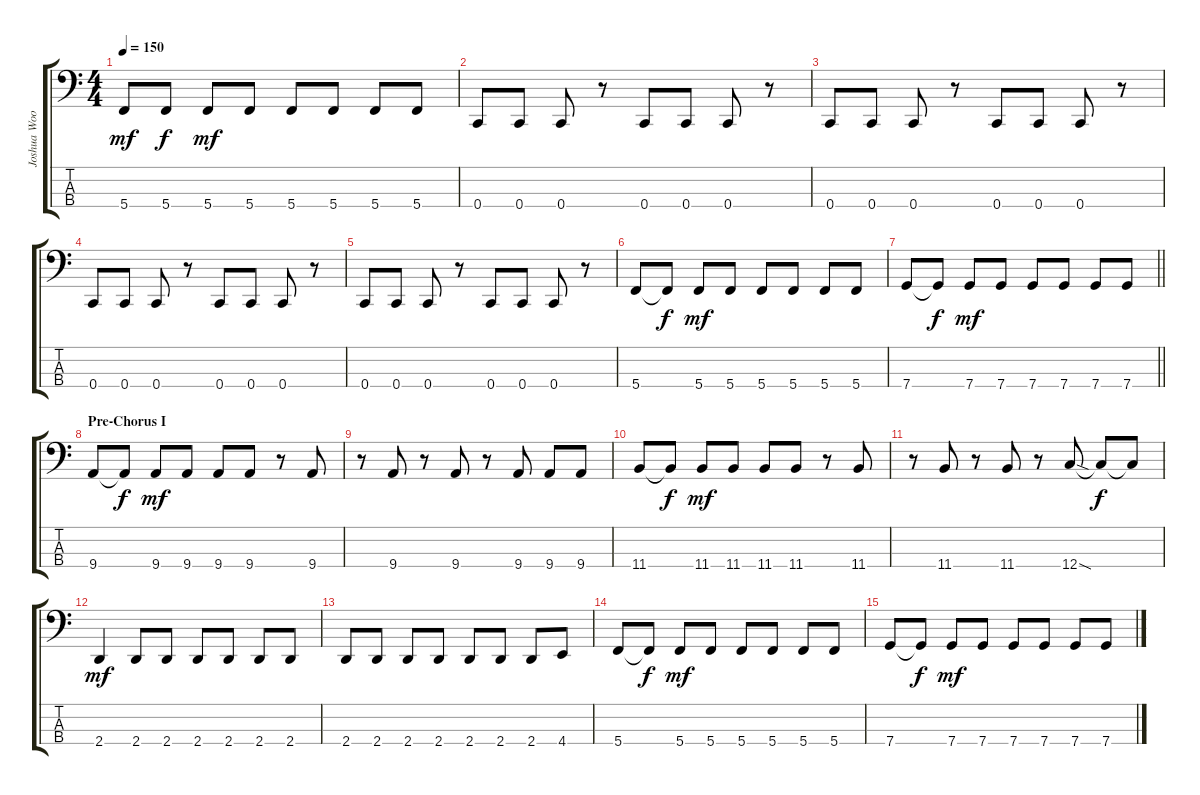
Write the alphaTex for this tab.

\track ("Joshua Woodard" "Joshua Woo") {instrument electricbassfinger}
\staff {score tabs}
\tuning (F2 C2 G1 C1) {hide}
\ts (4 4)
\tempo 150
\clef f4
\ks c
5.4.8{dy mf} 5.4.8{dy f} 5.4.8{dy mf} 5.4.8 5.4.8 5.4.8 5.4.8 5.4.8 |
0.4.8 0.4.8 0.4.8 r.8 0.4.8 0.4.8 0.4.8 r.8 |
0.4.8 0.4.8 0.4.8 r.8 0.4.8 0.4.8 0.4.8 r.8 |
0.4.8 0.4.8 0.4.8 r.8 0.4.8 0.4.8 0.4.8 r.8 |
0.4.8 0.4.8 0.4.8 r.8 0.4.8 0.4.8 0.4.8 r.8 |
5.4.8 5.4{t}.8{dy f} 5.4.8{dy mf} 5.4.8 5.4.8 5.4.8 5.4.8 5.4.8 |
\barLineRight lightlight
7.4.8 7.4{t}.8{dy f} 7.4.8{dy mf} 7.4.8 7.4.8 7.4.8 7.4.8 7.4.8 |
\section ("" "Pre-Chorus I")
9.4.8 9.4{t}.8{dy f} 9.4.8{dy mf} 9.4.8 9.4.8 9.4.8 r.8 9.4.8 |
r.8 9.4.8 r.8 9.4.8 r.8 9.4.8 9.4.8 9.4.8 |
11.4.8 11.4{t}.8{dy f} 11.4.8{dy mf} 11.4.8 11.4.8 11.4.8 r.8 11.4.8 |
r.8 11.4.8 r.8 11.4.8 r.8 12.4{sod}.8 12.4{t}.8{dy f} 12.4{t}.8 |
2.4.4{dy mf} 2.4.8 2.4.8 2.4.8 2.4.8 2.4.8 2.4.8 |
2.4.8 2.4.8 2.4.8 2.4.8 2.4.8 2.4.8 2.4.8 4.4.8 |
5.4.8 5.4{t}.8{dy f} 5.4.8{dy mf} 5.4.8 5.4.8 5.4.8 5.4.8 5.4.8 |
7.4.8 7.4{t}.8{dy f} 7.4.8{dy mf} 7.4.8 7.4.8 7.4.8 7.4.8 7.4.8
